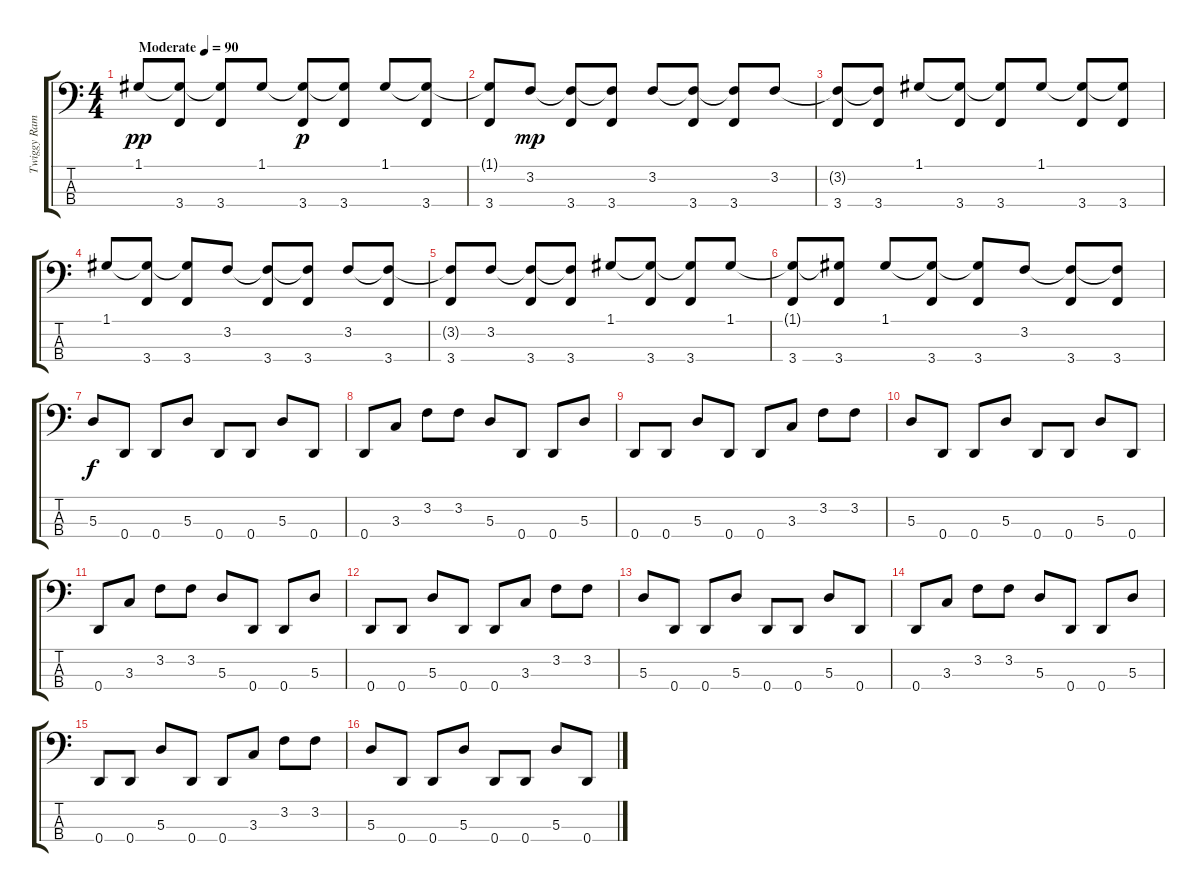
\track ("Twiggy Ramirez" "Twiggy Ram") {instrument synthbass2}
\staff {score tabs}
\tuning (G2 D2 A1 D1) {hide}
\ts (4 4)
\tempo (90 "Moderate")
\clef f4
\ks c
1.1.8{dy pp instrument synthbass2} (1.1{t} 3.4).8 (1.1{t} 3.4).8 1.1.8 (1.1{t} 3.4).8{dy p} (1.1{t} 3.4).8 1.1.8 (1.1{t} 3.4).8 |
(1.1{t} 3.4).8 3.2.8{dy mp} (3.2{t} 3.4).8 (3.2{t} 3.4).8 3.2.8 (3.2{t} 3.4).8 (3.2{t} 3.4).8 3.2.8 |
(3.2{t} 3.4).8 (3.2{t} 3.4).8 1.1.8 (1.1{t} 3.4).8 (1.1{t} 3.4).8 1.1.8 (1.1{t} 3.4).8 (1.1{t} 3.4).8 |
1.1.8 (1.1{t} 3.4).8 (1.1{t} 3.4).8 3.2.8 (3.2{t} 3.4).8 (3.2{t} 3.4).8 3.2.8 (3.2{t} 3.4).8 |
(3.2{t} 3.4).8{volume 0} 3.2.8 (3.2{t} 3.4).8 (3.2{t} 3.4).8 1.1.8 (1.1{t} 3.4).8 (1.1{t} 3.4).8 1.1.8 |
(1.1{t} 3.4).8 (1.1{t} 3.4).8 1.1.8 (1.1{t} 3.4).8 (1.1{t} 3.4).8 3.2.8 (3.2{t} 3.4).8 (3.2{t} 3.4).8 |
5.3.8{dy f volume 16} 0.4.8 0.4.8 5.3.8 0.4.8 0.4.8 5.3.8 0.4.8 |
0.4.8 3.3.8 3.2.8 3.2.8 5.3.8 0.4.8 0.4.8 5.3.8 |
0.4.8 0.4.8 5.3.8 0.4.8 0.4.8 3.3.8 3.2.8 3.2.8 |
5.3.8 0.4.8 0.4.8 5.3.8 0.4.8 0.4.8 5.3.8 0.4.8 |
0.4.8 3.3.8 3.2.8 3.2.8 5.3.8 0.4.8 0.4.8 5.3.8 |
0.4.8 0.4.8 5.3.8 0.4.8 0.4.8 3.3.8 3.2.8 3.2.8 |
5.3.8 0.4.8 0.4.8 5.3.8 0.4.8 0.4.8 5.3.8 0.4.8 |
0.4.8 3.3.8 3.2.8 3.2.8 5.3.8 0.4.8 0.4.8 5.3.8 |
0.4.8 0.4.8 5.3.8 0.4.8 0.4.8 3.3.8 3.2.8 3.2.8 |
5.3.8 0.4.8 0.4.8 5.3.8 0.4.8 0.4.8 5.3.8 0.4.8
